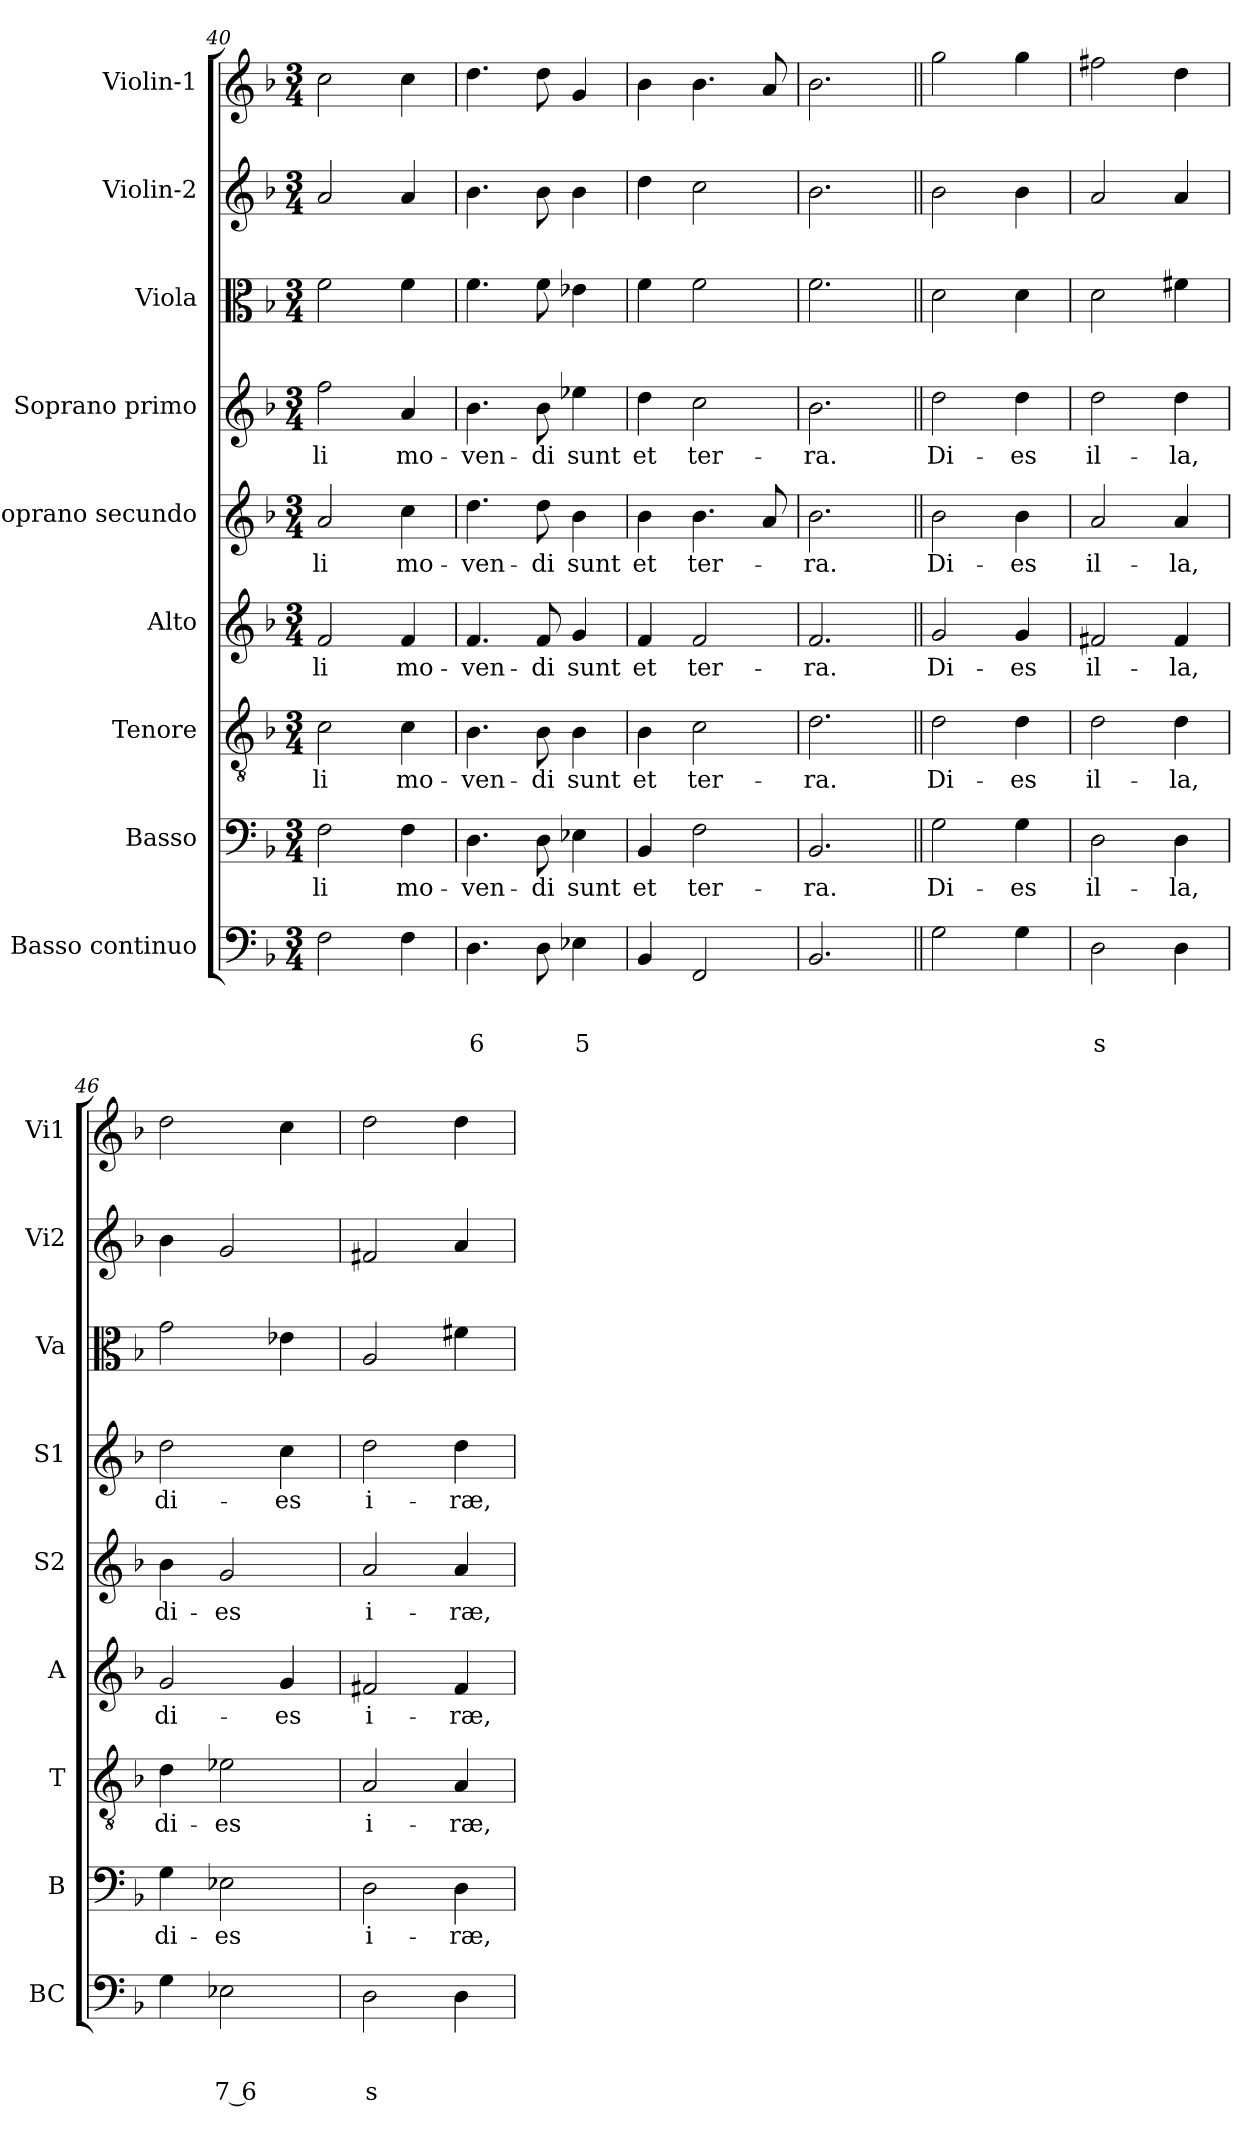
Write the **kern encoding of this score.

**kern	**text	**text	**text	**kern	**text	**kern	**text	**kern	**text	**kern	**text	**kern	**text	**kern	**kern	**kern
*part9	*part9	*part9	*part9	*part8	*part8	*part7	*part7	*part6	*part6	*part5	*part5	*part4	*part4	*part3	*part2	*part1
*staff9	*staff9	*staff9	*staff9	*staff8	*staff8	*staff7	*staff7	*staff6	*staff6	*staff5	*staff5	*staff4	*staff4	*staff3	*staff2	*staff1
*I"Basso continuo	*	*	*	*I"Basso	*	*I"Tenore	*	*I"Alto	*	*I"Soprano secundo	*	*I"Soprano primo	*	*I"Viola	*I"Violin-2	*I"Violin-1
*I'BC	*	*	*	*I'B	*	*I'T	*	*I'A	*	*I'S2	*	*I'S1	*	*I'Va	*I'Vi2	*I'Vi1
*clefF4	*	*	*	*clefF4	*	*clefGv2	*	*clefG2	*	*clefG2	*	*clefG2	*	*clefC3	*clefG2	*clefG2
*k[b-]	*	*	*	*k[b-]	*	*k[b-]	*	*k[b-]	*	*k[b-]	*	*k[b-]	*	*k[b-]	*k[b-]	*k[b-]
*F:	*	*	*	*F:	*	*F:	*	*F:	*	*F:	*	*F:	*	*F:	*F:	*F:
*M3/4	*	*	*	*M3/4	*	*M3/4	*	*M3/4	*	*M3/4	*	*M3/4	*	*M3/4	*M3/4	*M3/4
=40	=40	=40	=40	=40	=40	=40	=40	=40	=40	=40	=40	=40	=40	=40	=40	=40
!	!	!	!	!	!LO:LY:b	!	!LO:LY:b	!	!LO:LY:b	!	!LO:LY:b	!	!LO:LY:b	!	!	!
2F\	.	.	.	2F\	-li	2c\	-li	2f/	-li	2a/	-li	2ff\	-li	2f\	2a/	2cc\
!	!	!	!	!	!LO:LY:b	!	!LO:LY:b	!	!LO:LY:b	!	!LO:LY:b	!	!LO:LY:b	!	!	!
4F\	.	.	.	4F\	mo-	4c\	mo-	4f/	mo-	4cc\	mo-	4a/	mo-	4f\	4a/	4cc\
=41	=41	=41	=41	=41	=41	=41	=41	=41	=41	=41	=41	=41	=41	=41	=41	=41
!	!	!	!LO:LY:b	!	!LO:LY:b	!	!LO:LY:b	!	!LO:LY:b	!	!LO:LY:b	!	!LO:LY:b	!	!	!
4.D\	.	.	6	4.D\	-ven-	4.B-\	-ven-	4.f/	-ven-	4.dd\	-ven-	4.b-\	-ven-	4.f\	4.b-\	4.dd\
!	!	!	!	!	!LO:LY:b	!	!LO:LY:b	!	!LO:LY:b	!	!LO:LY:b	!	!LO:LY:b	!	!	!
8D\	.	.	.	8D\	-di	8B-\	-di	8f/	-di	8dd\	-di	8b-\	-di	8f\	8b-\	8dd\
!	!	!	!LO:LY:b	!	!LO:LY:b	!	!LO:LY:b	!	!LO:LY:b	!	!LO:LY:b	!	!LO:LY:b	!	!	!
4E-X\	.	.	5	4E-X\	sunt	4B-\	sunt	4g/	sunt	4b-\	sunt	4ee-X\	sunt	4e-X\	4b-\	4g/
=42	=42	=42	=42	=42	=42	=42	=42	=42	=42	=42	=42	=42	=42	=42	=42	=42
!	!	!	!	!	!LO:LY:b	!	!LO:LY:b	!	!LO:LY:b	!	!LO:LY:b	!	!LO:LY:b	!	!	!
4BB-/	.	.	.	4BB-/	et	4B-\	et	4f/	et	4b-\	et	4dd\	et	4f\	4dd\	4b-\
!	!	!	!	!	!LO:LY:b	!	!LO:LY:b	!	!LO:LY:b	!	!LO:LY:b	!	!LO:LY:b	!	!	!
2FF/	.	.	.	2F\	ter-	2c\	ter-	2f/	ter-	4.b-\	ter-	2cc\	ter-	2f\	2cc\	4.b-\
.	.	.	.	.	.	.	.	.	.	8a/	.	.	.	.	.	8a/
=43	=43	=43	=43	=43	=43	=43	=43	=43	=43	=43	=43	=43	=43	=43	=43	=43
!	!	!	!	!	!LO:LY:b	!	!LO:LY:b	!	!LO:LY:b	!	!LO:LY:b	!	!LO:LY:b	!	!	!
2.BB-/	.	.	.	2.BB-/	-ra.	2.d\	-ra.	2.f/	-ra.	2.b-\	-ra.	2.b-\	-ra.	2.f\	2.b-\	2.b-\
!!LO:LB:g=z
=44||	=44||	=44||	=44||	=44||	=44||	=44||	=44||	=44||	=44||	=44||	=44||	=44||	=44||	=44||	=44||	=44||
!	!	!	!	!	!LO:LY:b	!	!LO:LY:b	!	!LO:LY:b	!	!LO:LY:b	!	!LO:LY:b	!	!	!
2G\	.	.	.	2G\	Di-	2d\	Di-	2g/	Di-	2b-\	Di-	2dd\	Di-	2d\	2b-\	2gg\
!	!	!	!	!	!LO:LY:b	!	!LO:LY:b	!	!LO:LY:b	!	!LO:LY:b	!	!LO:LY:b	!	!	!
4G\	.	.	.	4G\	-es	4d\	-es	4g/	-es	4b-\	-es	4dd\	-es	4d\	4b-\	4gg\
=45	=45	=45	=45	=45	=45	=45	=45	=45	=45	=45	=45	=45	=45	=45	=45	=45
!	!	!	!LO:LY:b	!	!LO:LY:b	!	!LO:LY:b	!	!LO:LY:b	!	!LO:LY:b	!	!LO:LY:b	!	!	!
2D\	.	.	s	2D\	il-	2d\	il-	2f#X/	il-	2a/	il-	2dd\	il-	2d\	2a/	2ff#X\
!	!	!	!	!	!LO:LY:b	!	!LO:LY:b	!	!LO:LY:b	!	!LO:LY:b	!	!LO:LY:b	!	!	!
4D\	.	.	.	4D\	-la,	4d\	-la,	4f#/	-la,	4a/	-la,	4dd\	-la,	4f#X\	4a/	4dd\
=46	=46	=46	=46	=46	=46	=46	=46	=46	=46	=46	=46	=46	=46	=46	=46	=46
!	!	!	!	!	!LO:LY:b	!	!LO:LY:b	!	!LO:LY:b	!	!LO:LY:b	!	!LO:LY:b	!	!	!
4G\	.	.	.	4G\	di-	4d\	di-	2g/	di-	4b-\	di-	2dd\	di-	2g\	4b-\	2dd\
!	!	!	!LO:LY:b	!	!LO:LY:b	!	!LO:LY:b	!	!	!	!LO:LY:b	!	!	!	!	!
2E-X\	.	.	7 6	2E-X\	-es	2e-X\	-es	.	.	2g/	-es	.	.	.	2g/	.
!	!	!	!	!	!	!	!	!	!LO:LY:b	!	!	!	!LO:LY:b	!	!	!
.	.	.	.	.	.	.	.	4g/	-es	.	.	4cc\	-es	4e-X\	.	4cc\
=47	=47	=47	=47	=47	=47	=47	=47	=47	=47	=47	=47	=47	=47	=47	=47	=47
!	!	!	!LO:LY:b	!	!LO:LY:b	!	!LO:LY:b	!	!LO:LY:b	!	!LO:LY:b	!	!LO:LY:b	!	!	!
2D\	.	.	s	2D\	i-	2A/	i-	2f#X/	i-	2a/	i-	2dd\	i-	2A/	2f#X/	2dd\
!	!	!	!	!	!LO:LY:b	!	!LO:LY:b	!	!LO:LY:b	!	!LO:LY:b	!	!LO:LY:b	!	!	!
4D\	.	.	.	4D\	-ræ,	4A/	-ræ,	4f#/	-ræ,	4a/	-ræ,	4dd\	-ræ,	4f#X\	4a/	4dd\
=	=	=	=	=	=	=	=	=	=	=	=	=	=	=	=	=
*-	*-	*-	*-	*-	*-	*-	*-	*-	*-	*-	*-	*-	*-	*-	*-	*-
